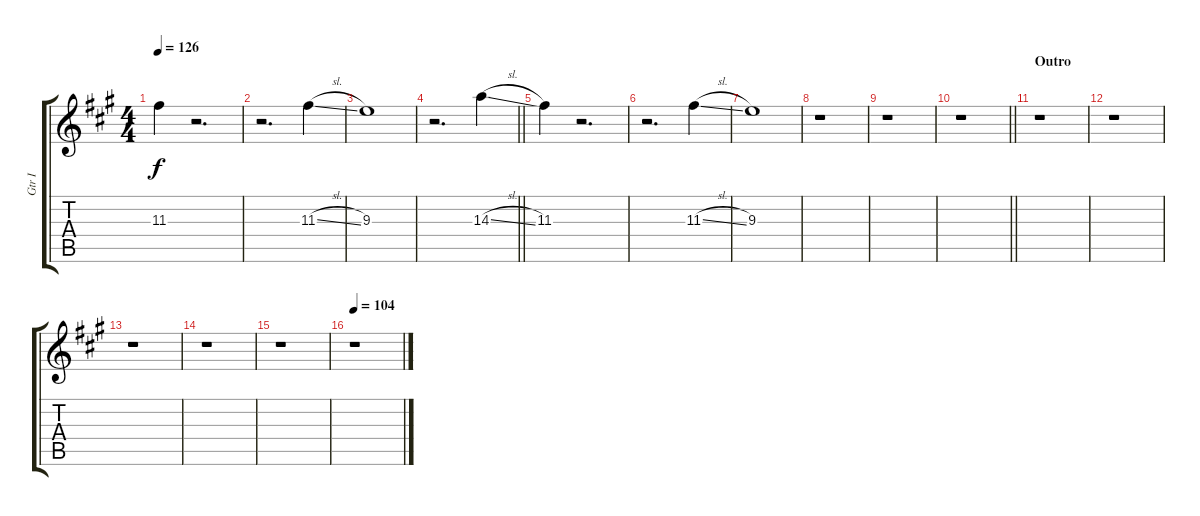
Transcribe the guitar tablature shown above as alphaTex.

\track ("Gtr I" "Gtr I") {instrument electricguitarjazz}
\staff {score tabs}
\tuning (E4 B3 G3 D3 A2 E2) {hide}
\ts (4 4)
\tempo 126
\clef g2
\ks a
11.3.4{dy f} r.2{d} |
r.2{d} 11.3{sl}.4 |
9.3.1 |
\barLineRight lightlight
r.2{d} 14.3{sl}.4 |
11.3.4 r.2{d} |
r.2{d} 11.3{sl}.4 |
9.3.1 |
r.1 |
r.1 |
\barLineRight lightlight
r.1 |
\section ("" "Outro")
r.1 |
r.1 |
r.1 |
r.1 |
r.1 |
\tempo 104
r.1
